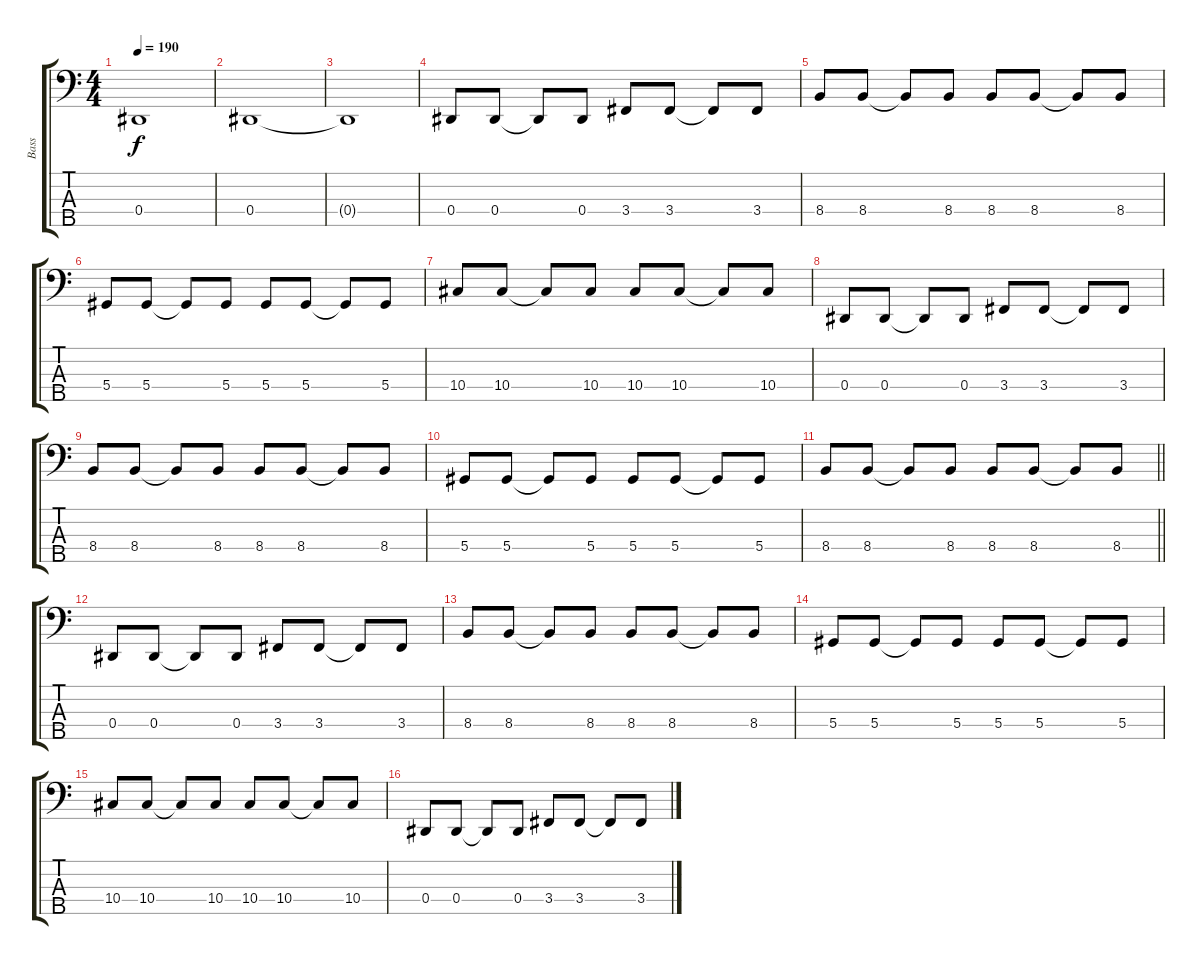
\track ("Bass" "Bass") {instrument electricbassfinger}
\staff {score tabs}
\tuning (Gb2 Db2 Ab1 Eb1 Bb0) {hide}
\ts (4 4)
\tempo 190
\clef f4
\ks c
0.4{t}.1{dy f} |
0.4.1 |
0.4{t}.1 |
0.4.8 0.4.8 0.4{t}.8 0.4.8 3.4.8 3.4.8 3.4{t}.8 3.4.8 |
8.4.8 8.4.8 8.4{t}.8 8.4.8 8.4.8 8.4.8 8.4{t}.8 8.4.8 |
5.4.8 5.4.8 5.4{t}.8 5.4.8 5.4.8 5.4.8 5.4{t}.8 5.4.8 |
10.4.8 10.4.8 10.4{t}.8 10.4.8 10.4.8 10.4.8 10.4{t}.8 10.4.8 |
0.4.8 0.4.8 0.4{t}.8 0.4.8 3.4.8 3.4.8 3.4{t}.8 3.4.8 |
8.4.8 8.4.8 8.4{t}.8 8.4.8 8.4.8 8.4.8 8.4{t}.8 8.4.8 |
5.4.8 5.4.8 5.4{t}.8 5.4.8 5.4.8 5.4.8 5.4{t}.8 5.4.8 |
\barLineRight lightlight
8.4.8 8.4.8 8.4{t}.8 8.4.8 8.4.8 8.4.8 8.4{t}.8 8.4.8 |
\section ("" "")
0.4.8 0.4.8 0.4{t}.8 0.4.8 3.4.8 3.4.8 3.4{t}.8 3.4.8 |
8.4.8 8.4.8 8.4{t}.8 8.4.8 8.4.8 8.4.8 8.4{t}.8 8.4.8 |
5.4.8 5.4.8 5.4{t}.8 5.4.8 5.4.8 5.4.8 5.4{t}.8 5.4.8 |
10.4.8 10.4.8 10.4{t}.8 10.4.8 10.4.8 10.4.8 10.4{t}.8 10.4.8 |
0.4.8 0.4.8 0.4{t}.8 0.4.8 3.4.8 3.4.8 3.4{t}.8 3.4.8
